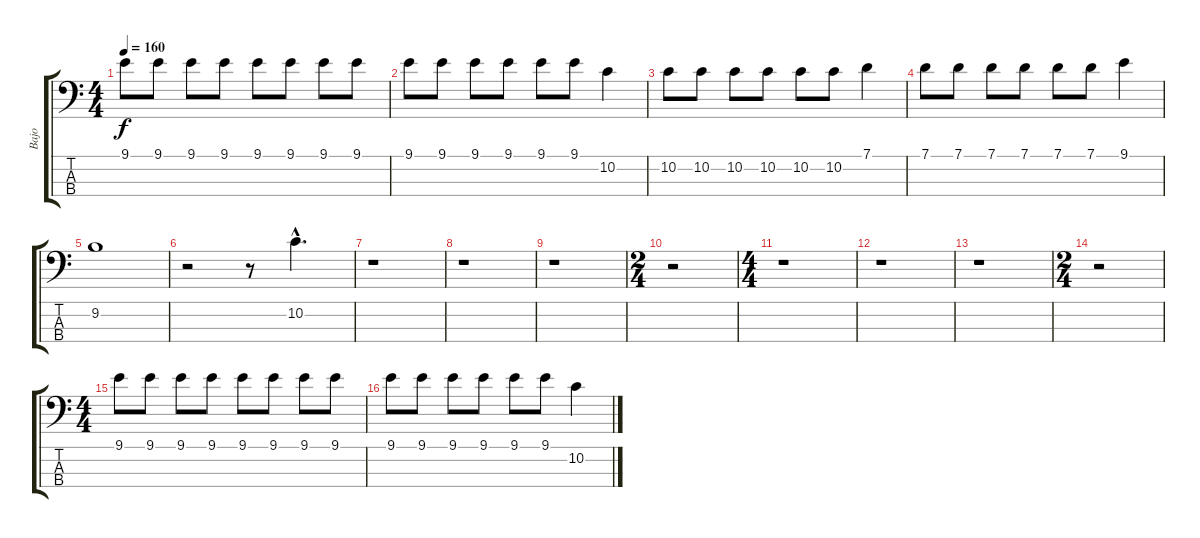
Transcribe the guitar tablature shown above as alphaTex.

\track ("Bajo" "Bajo") {instrument electricbassfinger}
\staff {score tabs}
\tuning (G2 D2 A1 E1) {hide}
\ts (4 4)
\tempo 160
\clef f4
\ks c
9.1.8{dy f} 9.1.8 9.1.8 9.1.8 9.1.8 9.1.8 9.1.8 9.1.8 |
9.1.8 9.1.8 9.1.8 9.1.8 9.1.8 9.1.8 10.2.4 |
10.2.8 10.2.8 10.2.8 10.2.8 10.2.8 10.2.8 7.1.4 |
7.1.8 7.1.8 7.1.8 7.1.8 7.1.8 7.1.8 9.1.4 |
9.2.1 |
r.2 r.8 10.2{hac}.4{d} |
r.1 |
r.1 |
r.1 |
\ts (2 4)
r.2 |
\ts (4 4)
r.1 |
r.1 |
r.1 |
\ts (2 4)
r.2 |
\ts (4 4)
9.1.8 9.1.8 9.1.8 9.1.8 9.1.8 9.1.8 9.1.8 9.1.8 |
9.1.8 9.1.8 9.1.8 9.1.8 9.1.8 9.1.8 10.2.4
